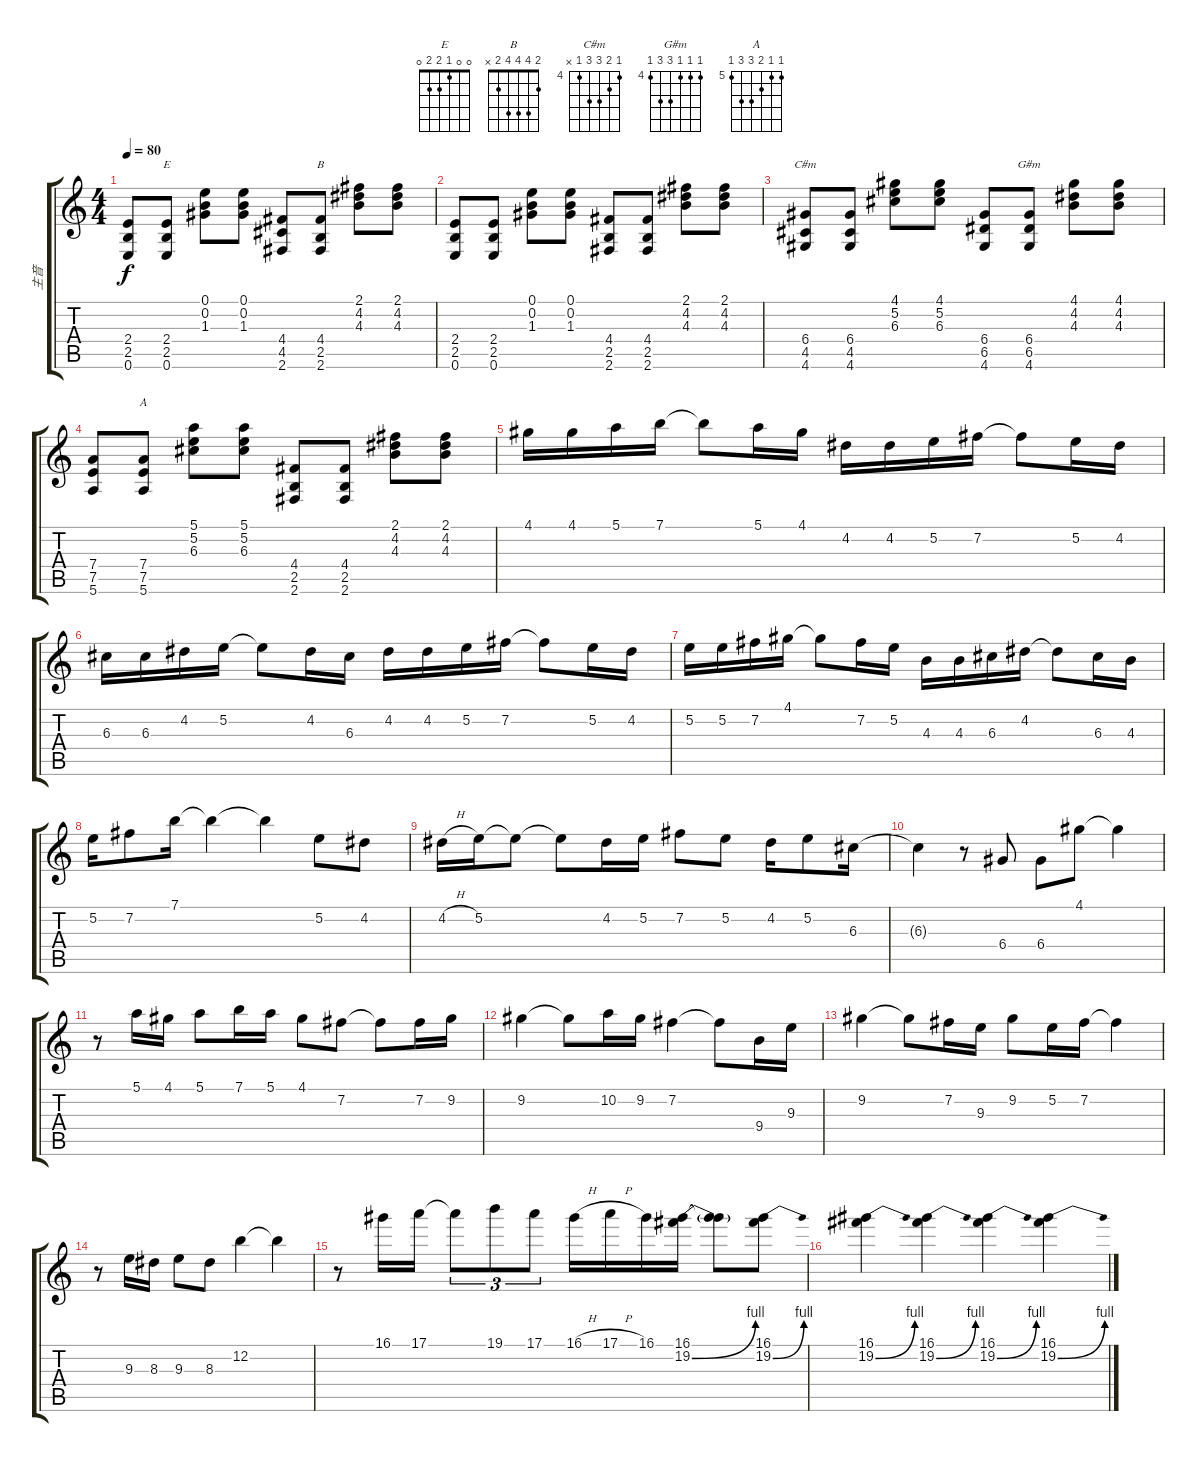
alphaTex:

\track ("主音" "主音") {instrument distortionguitar}
\staff {score tabs}
\tuning (E4 B3 G3 D3 A2 E2) {hide}
\chord ("E" 0 0 1 2 2 0)
\chord ("B" 2 4 4 4 2 x)
\chord ("C#m" 4 5 6 6 4 x) {firstfret 4}
\chord ("G#m" 4 4 4 6 6 4) {firstfret 4}
\chord ("A" 5 5 6 7 7 5) {firstfret 5}
\ts (4 4)
\tempo 80
\clef g2
\ks c
(2.4 2.5 0.6).8{dy f} (2.4 2.5 0.6).8{ch "E"} (0.1 0.2 1.3).8 (0.1 0.2 1.3).8 (4.4 4.5 2.6).8 (4.4 2.5 2.6).8{ch "B"} (2.1 4.2 4.3).8 (2.1 4.2 4.3).8 |
(2.4 2.5 0.6).8 (2.4 2.5 0.6).8 (0.1 0.2 1.3).8 (0.1 0.2 1.3).8 (4.4 2.5 2.6).8 (4.4 2.5 2.6).8 (2.1 4.2 4.3).8 (2.1 4.2 4.3).8 |
(6.4 4.5 4.6).8{ch "C#m"} (6.4 4.5 4.6).8 (4.1 5.2 6.3).8 (4.1 5.2 6.3).8 (6.4 6.5 4.6).8 (6.4 6.5 4.6).8{ch "G#m"} (4.1 4.2 4.3).8 (4.1 4.2 4.3).8 |
(7.4 7.5 5.6).8 (7.4 7.5 5.6).8{ch "A"} (5.1 5.2 6.3).8 (5.1 5.2 6.3).8 (4.4 2.5 2.6).8 (4.4 2.5 2.6).8 (2.1 4.2 4.3).8 (2.1 4.2 4.3).8 |
4.1.16 4.1.16 5.1.16 7.1.16 7.1{t}.8 5.1.16 4.1.16 4.2.16 4.2.16 5.2.16 7.2.16 7.2{t}.8 5.2.16 4.2.16 |
6.3.16 6.3.16 4.2.16 5.2.16 5.2{t}.8 4.2.16 6.3.16 4.2.16 4.2.16 5.2.16 7.2.16 7.2{t}.8 5.2.16 4.2.16 |
5.2.16 5.2.16 7.2.16 4.1.16 4.1{t}.8 7.2.16 5.2.16 4.3.16 4.3.16 6.3.16 4.2.16 4.2{t}.8 6.3.16 4.3.16 |
5.2.16 7.2.8 7.1.16 7.1{t}.4 7.1{t}.4 5.2.8 4.2.8 |
4.2{h}.16 5.2.16 5.2{t}.8 5.2{t}.8 4.2.16 5.2.16 7.2.8 5.2.8 4.2.16 5.2.8 6.3.16 |
6.3{t}.4 r.8 6.4.8 6.4.8 4.1.8 4.1{t}.4 |
r.8 5.1.16 4.1.16 5.1.8 7.1.16 5.1.16 4.1.8 7.2.8 7.2{t}.8 7.2.16 9.2.16 |
9.2.4 9.2{t}.8 10.2.16 9.2.16 7.2.4 7.2{t}.8 9.4.16 9.3.16 |
9.2.4 9.2{t}.8 7.2.16 9.3.16 9.2.8 5.2.16 7.2.16 7.2{t}.4 |
r.8 9.3.16 8.3.16 9.3.8 8.3.8 12.2.4 12.2{t}.4 |
r.8 16.1.16 17.1.16 17.1{t}.8{tu (3 2)} 19.1.8{tu (3 2)} 17.1.8{tu (3 2)} 16.1{h}.16 17.1{h}.16 16.1.16 (16.1 19.2{be (bend 0 0 60 4)}).16 (16.1{t} 19.2{t}).8 (16.1 19.2{be (bend 0 0 60 4)}).8 |
(16.1 19.2{be (bend 0 0 60 4)}).4 (16.1 19.2{be (bend 0 0 60 4)}).4 (16.1 19.2{be (bend 0 0 60 4)}).4 (16.1 19.2{be (bend 0 0 60 4)}).4
